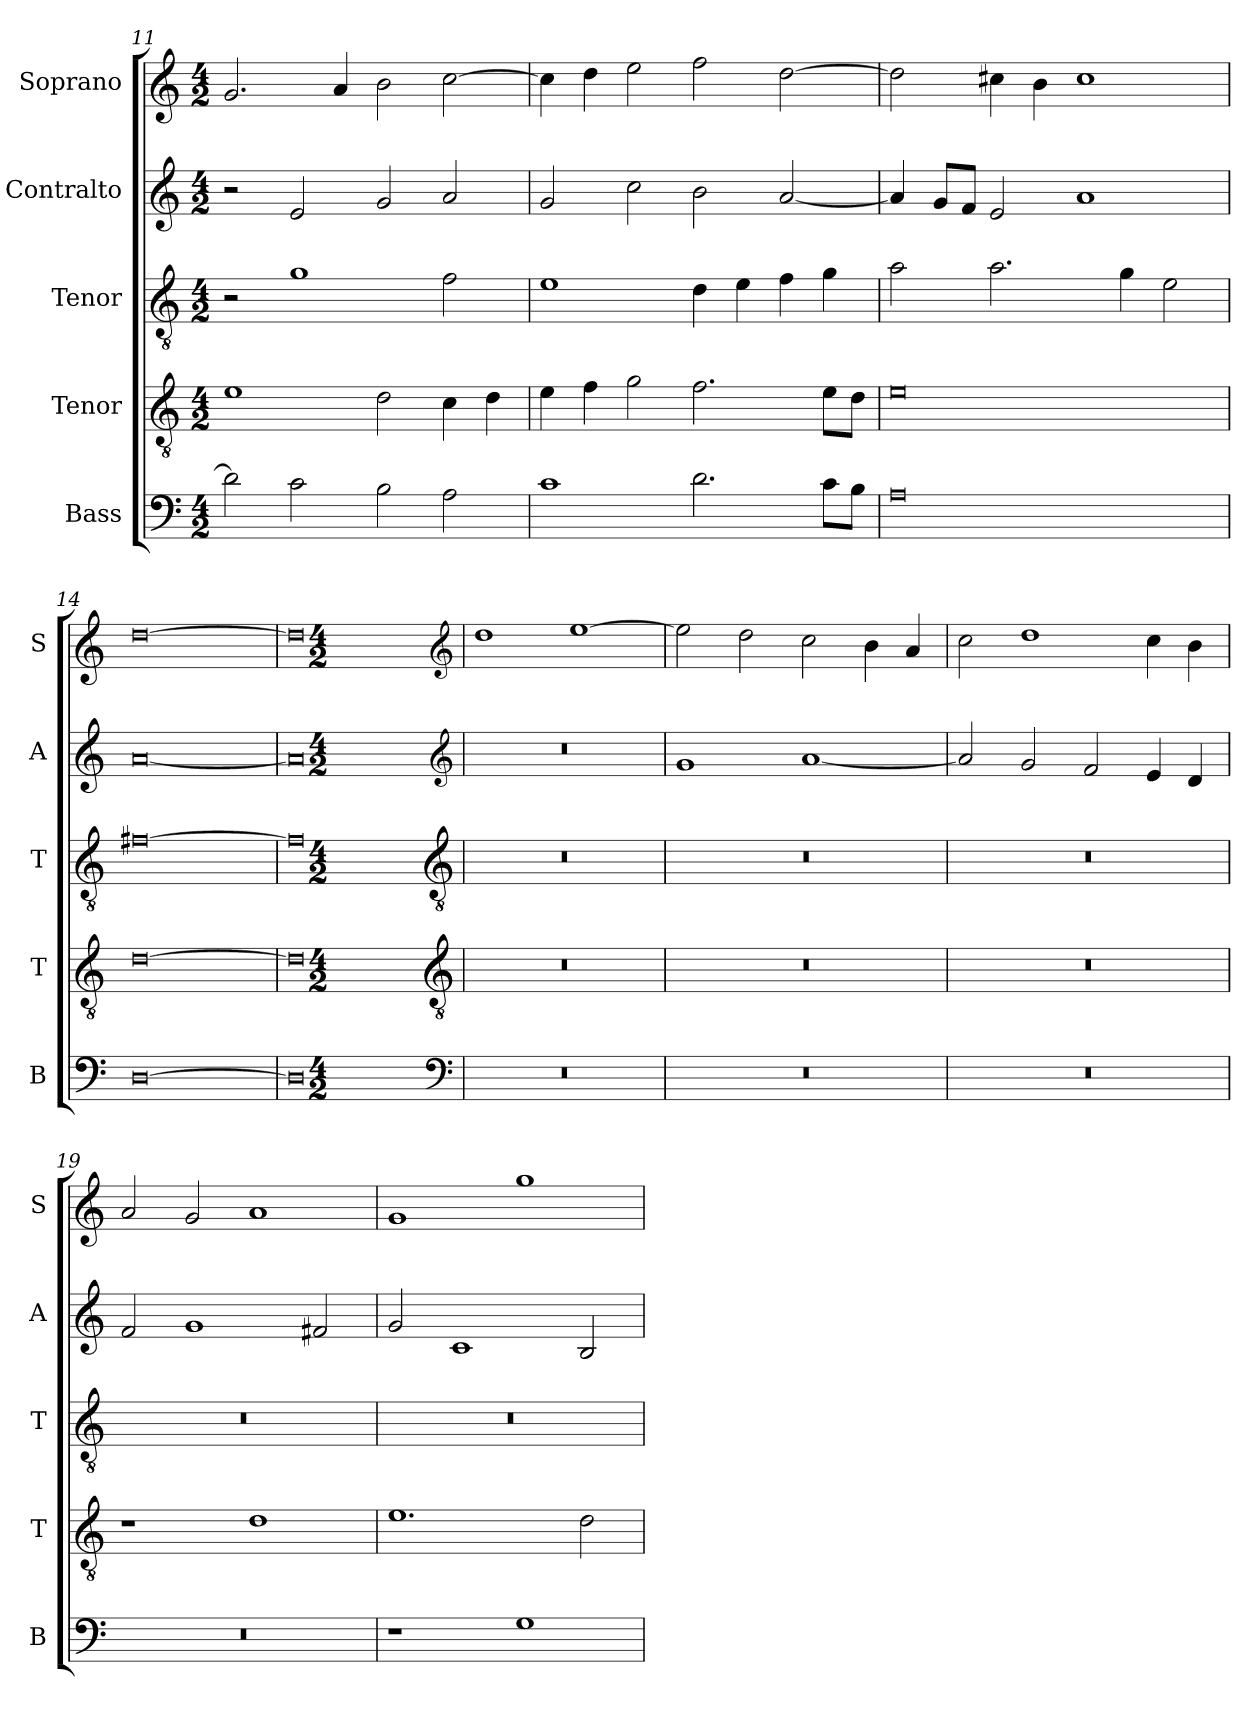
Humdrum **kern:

**kern	**kern	**kern	**kern	**kern
*part5	*part4	*part3	*part2	*part1
*staff5	*staff4	*staff3	*staff2	*staff1
*I"Bass	*I"Tenor	*I"Tenor	*I"Contralto	*I"Soprano
*I'B	*I'T	*I'T	*I'A	*I'S
*clefF4	*clefGv2	*clefGv2	*clefG2	*clefG2
*k[]	*k[]	*k[]	*k[]	*k[]
*G:mix	*G:mix	*G:mix	*G:mix	*G:mix
*M4/2	*M4/2	*M4/2	*M4/2	*M4/2
=11	=11	=11	=11	=11
2d]	1e	2r	2r	2.g
2c	.	1g	2e	.
.	.	.	.	4a
2B	2d	.	2g	2b
2A	4c	2f	2a	[2cc
.	4d	.	.	.
=12	=12	=12	=12	=12
1c	4e	1e	2g	4cc]
.	4f	.	.	4dd
.	2g	.	2cc	2ee
2.d	2.f	4d	2b	2ff
.	.	4e	.	.
.	.	4f	[2a	[2dd
8c\L	8e\L	4g	.	.
8B\J	8d\J	.	.	.
=13	=13	=13	=13	=13
0A	0e	2a	4a]	2dd]
.	.	.	8g/L	.
.	.	.	8f/J	.
.	.	2.a	2e	4cc#X
.	.	.	.	4b
.	.	.	1a	1cc#
.	.	4g	.	.
.	.	2e	.	.
=14	=14	=14	=14	=14
[0D	[0d	[0f#X	[0a	[0dd
=15	=15	=15	=15	=15
0D]	0d]	0f#]	0a]	0dd]
*clefF4	*clefGv2	*clefGv2	*clefG2	*clefG2
*k[]	*k[]	*k[]	*k[]	*k[]
*G:mix	*G:mix	*G:mix	*G:mix	*G:mix
*M4/2	*M4/2	*M4/2	*M4/2	*M4/2
=16	=16	=16	=16	=16
0r	0r	0r	0r	1dd
.	.	.	.	[1ee
=17	=17	=17	=17	=17
0r	0r	0r	1g	2ee]
.	.	.	.	2dd
.	.	.	[1a	2cc
.	.	.	.	4b
.	.	.	.	4a
=18	=18	=18	=18	=18
0r	0r	0r	2a]	2cc
.	.	.	2g	1dd
.	.	.	2f	.
.	.	.	4e	4cc
.	.	.	4d	4b
=19	=19	=19	=19	=19
0r	1r	0r	2f	2a
.	.	.	1g	2g
.	1d	.	.	1a
.	.	.	2f#X	.
=20	=20	=20	=20	=20
1r	1.e	0r	2g	1g
.	.	.	1c	.
1G	.	.	.	1gg
.	2d	.	2B	.
=	=	=	=	=
*-	*-	*-	*-	*-
